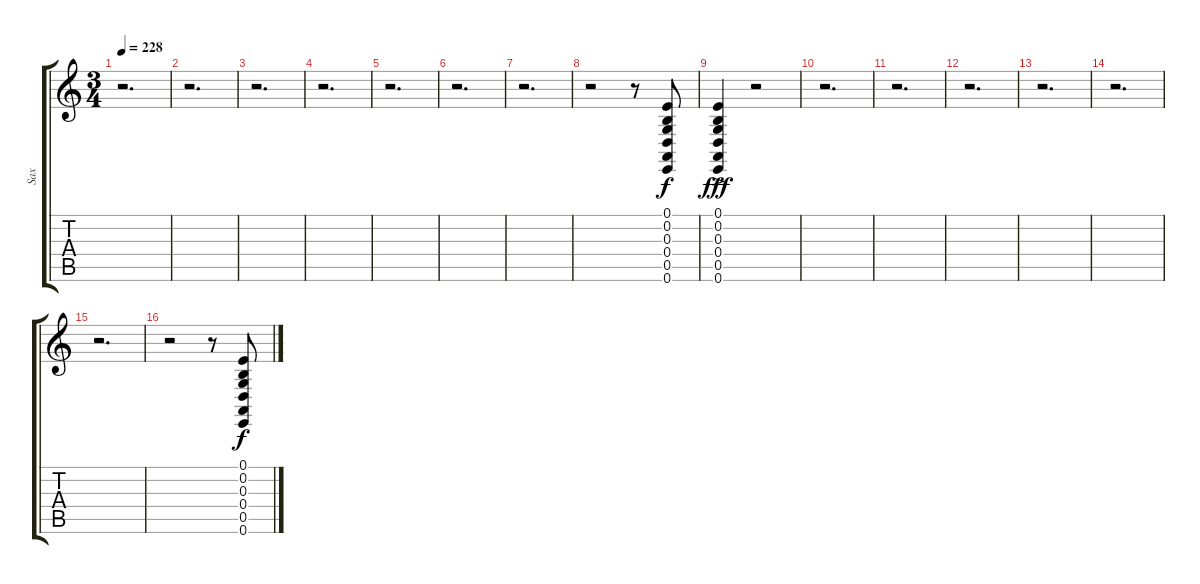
\track ("Sax" "Sax") {instrument altosax}
\staff {score tabs}
\tuning (E4 B3 G3 D3 A2 E2) {hide}
\ts (3 4)
\tempo 228
\clef g2
\ks c
r.2{d dy f} |
r.2{d} |
r.2{d} |
r.2{d} |
r.2{d} |
r.2{d} |
r.2{d} |
r.2 r.8 (0.1 0.2 0.3 0.4 0.5 0.6).8{volume 11 instrument taikodrum} |
(0.1 0.2 0.3 0.4{ac} 0.5{ac} 0.6{ac}).4{dy fff volume 16} r.2 |
r.2{d} |
r.2{d} |
r.2{d} |
r.2{d} |
r.2{d} |
r.2{d} |
r.2 r.8 (0.1 0.2 0.3 0.4 0.5 0.6).8{dy f volume 11 instrument taikodrum}
